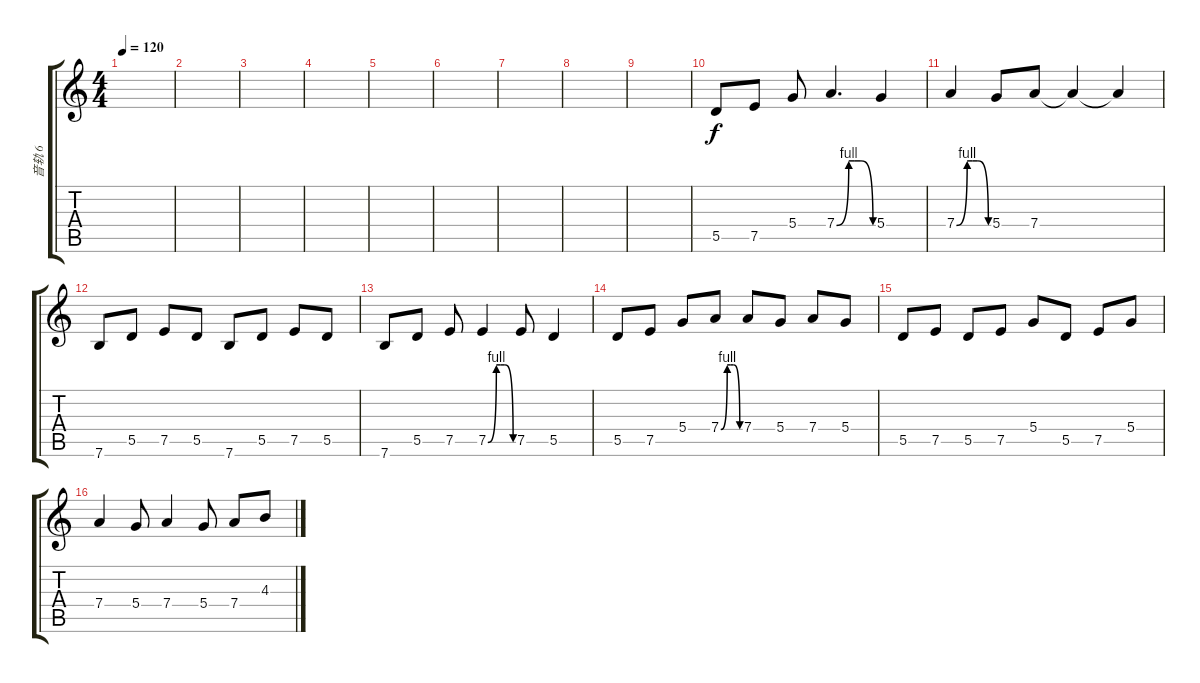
\track ("音轨 6" "音轨 6") {instrument electricguitarjazz}
\staff {score tabs}
\tuning (E4 B3 G3 D3 A2 E2) {hide}
\ts (4 4)
\tempo 120
\clef g2
\ks c
|
|
|
|
|
|
|
|
|
5.5.8 7.5.8 5.4.8 7.4{be (custom 0 0 20 4 30 4 40 4 60 0)}.4{d} 5.4.4 |
7.4{be (custom 0 0 20 4 30 4 40 4 60 0)}.4 5.4.8 7.4.8 7.4{t}.4 7.4{t}.4 |
7.6.8 5.5.8 7.5.8 5.5.8 7.6.8 5.5.8 7.5.8 5.5.8 |
7.6.8 5.5.8 7.5.8 7.5{be (custom 0 0 20 4 30 4 40 4 60 0)}.4 7.5.8 5.5.4 |
5.5.8 7.5.8 5.4.8 7.4{be (custom 0 0 20 4 30 4 40 4 60 0)}.8 7.4.8 5.4.8 7.4.8 5.4.8 |
5.5.8 7.5.8 5.5.8 7.5.8 5.4.8 5.5.8 7.5.8 5.4.8 |
7.4.4 5.4.8 7.4.4 5.4.8 7.4.8 4.3.8
